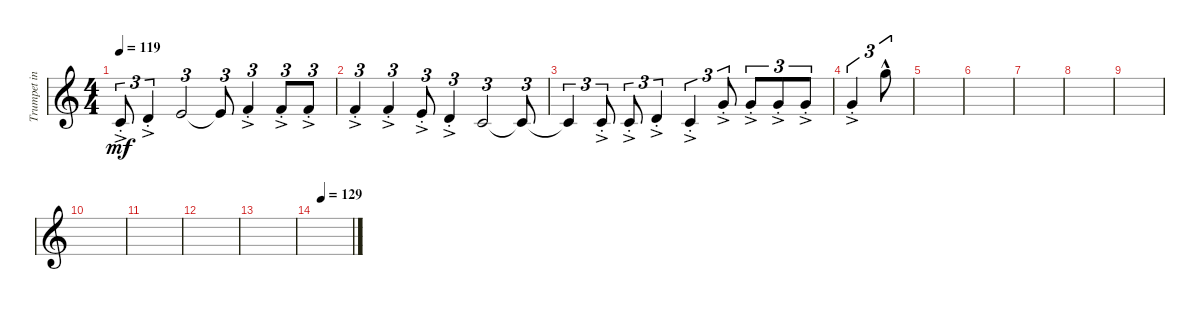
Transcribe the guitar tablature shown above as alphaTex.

\track ("Trumpet in C" "Trumpet in") {instrument trumpet}
\staff {score}
\tuning (E4 B3 G3 D3 A2 E2 B1) {hide}
\ts (4 4)
\tempo 119
\clef g2
\ks c
1.2{ac st}.8{tu (3 2) dy mf} 3.2{ac st}.4{tu (3 2)} 0.1.2{tu (3 2)} 0.1{t}.8{tu (3 2)} 1.1{ac st}.4{tu (3 2)} 1.1{ac st}.8{tu (3 2)} 1.1{ac st}.8{tu (3 2)} |
1.1{ac st}.4{tu (3 2)} 1.1{ac st}.4{tu (3 2)} 0.1{ac st}.8{tu (3 2)} 3.2{ac st}.4{tu (3 2)} 1.2.2{tu (3 2)} 1.2{t}.8{tu (3 2)} |
1.2{t}.4{tu (3 2)} 1.2{ac st}.8{tu (3 2)} 1.2{ac st}.8{tu (3 2)} 3.2{ac st}.4{tu (3 2)} 1.2{ac st}.4{tu (3 2)} 3.1{ac st}.8{tu (3 2)} 3.1{ac st}.8{tu (3 2)} 3.1{ac st}.8{tu (3 2)} 3.1{ac st}.8{tu (3 2)} |
3.1{ac st}.4{tu (3 2)} 15.1{hac}.8{tu (3 2)} |
|
|
|
|
|
|
|
|
|
\tempo (129 0.16666666666666666)
